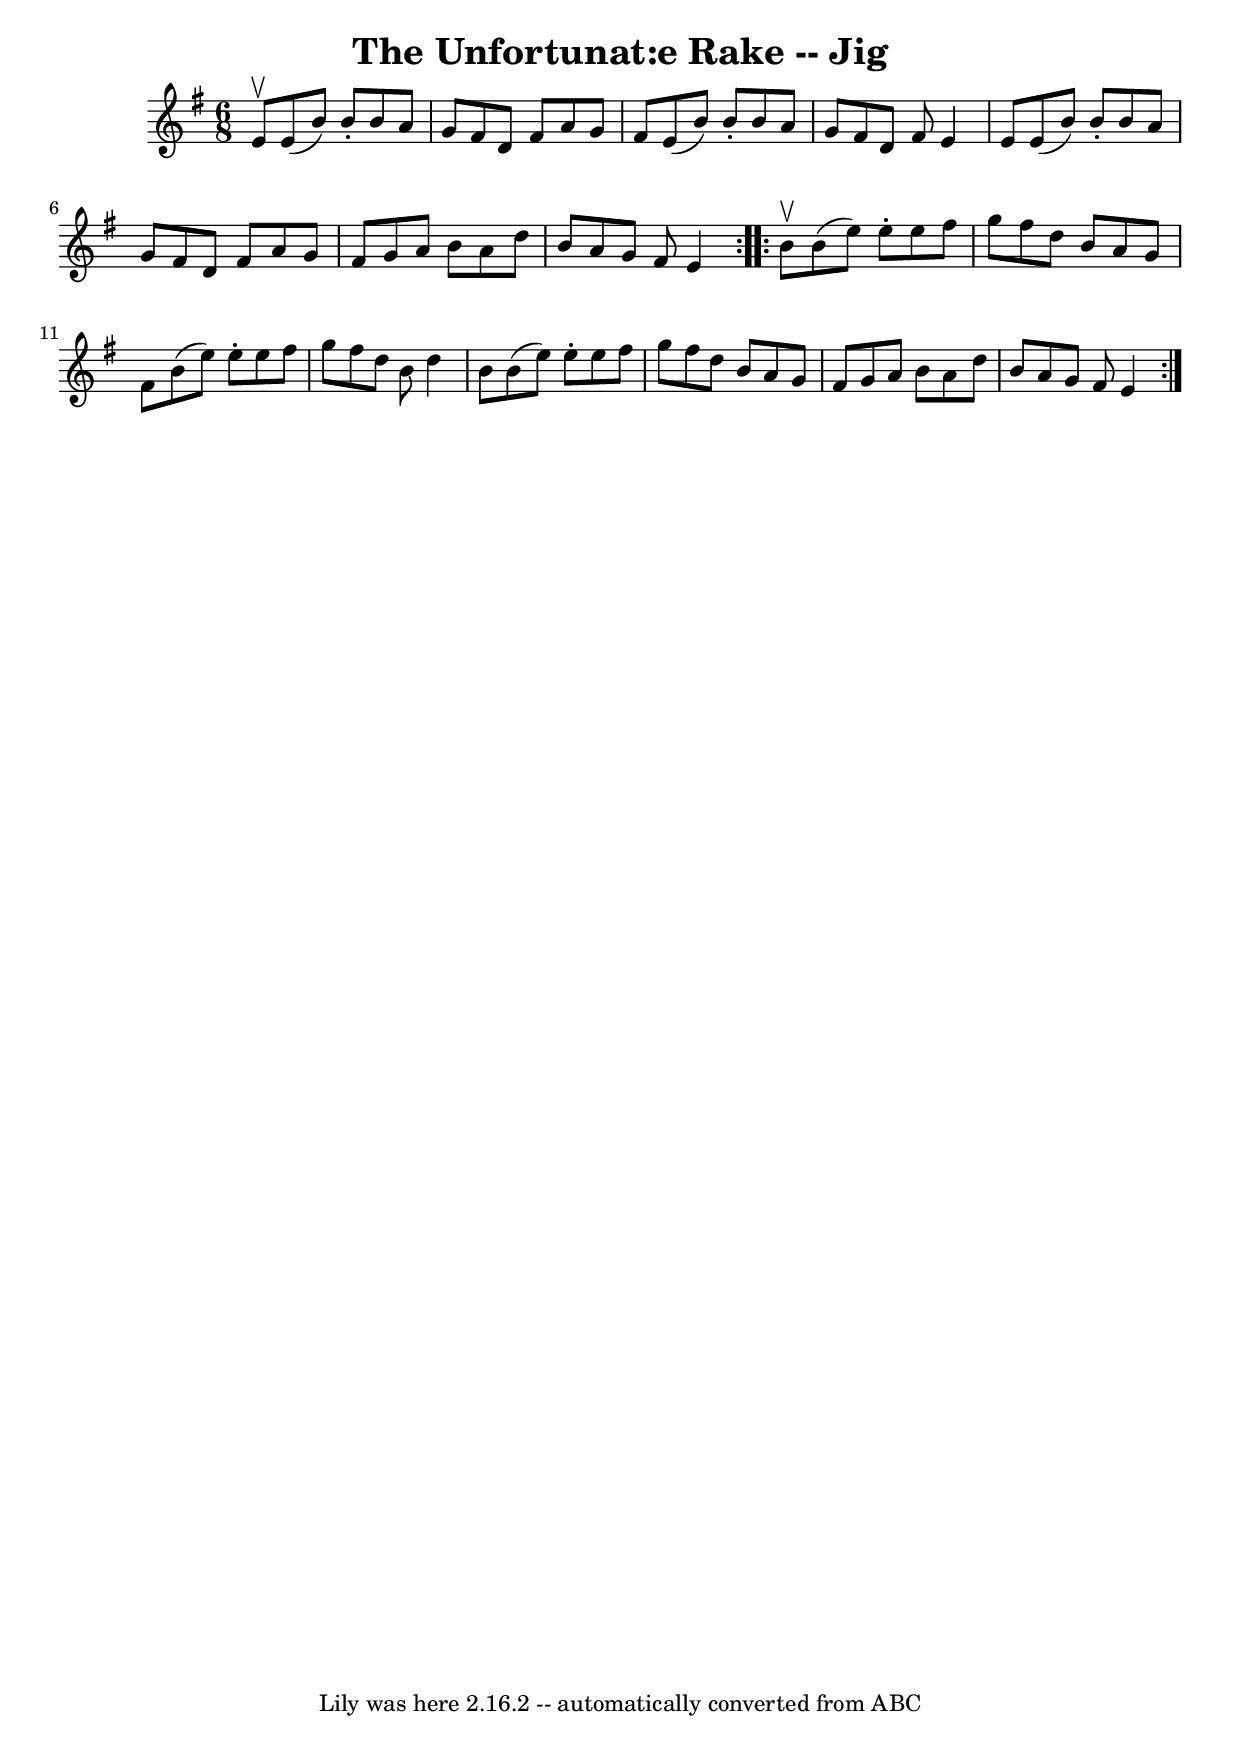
\version "2.7.40"
\include "Mammoth.ily"
\header {
	%% book = "Ryan's Mammoth Collection"
	crossRefNumber = "1"
	footnotes = "\\\\89 467"
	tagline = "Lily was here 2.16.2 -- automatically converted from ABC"
	title = "The Unfortunat:e Rake -- Jig"
}
voicedefault =  {


\repeat volta 2 {
\time 6/8 
\key e \minor e'8^\upbow |
 e'8 (b'8) b'8 -.   
b'8 a'8 g'8    |
 fis'8 d'8 fis'8 a'8 g'8 fis'8    
|
 e'8 (b'8) b'8 -. b'8 a'8 g'8    |
 fis'8    
d'8 fis'8 e'4 e'8    |
 e'8 (b'8) b'8 -. b'8    
a'8 g'8    |
 fis'8 d'8 fis'8 a'8 g'8 fis'8    
|
 g'8 a'8 b'8 a'8 d''8 b'8    |
 a'8 g'8    
fis'8 e'4  }     \repeat volta 2 { b'8^\upbow |
 b'8 (e''8  
-) e''8 -. e''8 fis''8 g''8    |
 fis''8 d''8 b'8    
a'8 g'8 fis'8    |
 b'8 (e''8) e''8 -. e''8 fis''8   
 g''8    |
 fis''8 d''8 b'8 d''4 b'8    |
 b'8 (
 e''8) e''8 -. e''8 fis''8 g''8    |
 fis''8 d''8    
b'8 a'8 g'8 fis'8    |
 g'8 a'8 b'8 a'8 d''8    
b'8    |
 a'8 g'8 fis'8 e'4  }   
}

\score{
    <<

	\context Staff="default"
	{
	    \voicedefault 
	}

    >>
	\layout {
	}
	\midi {}
}
